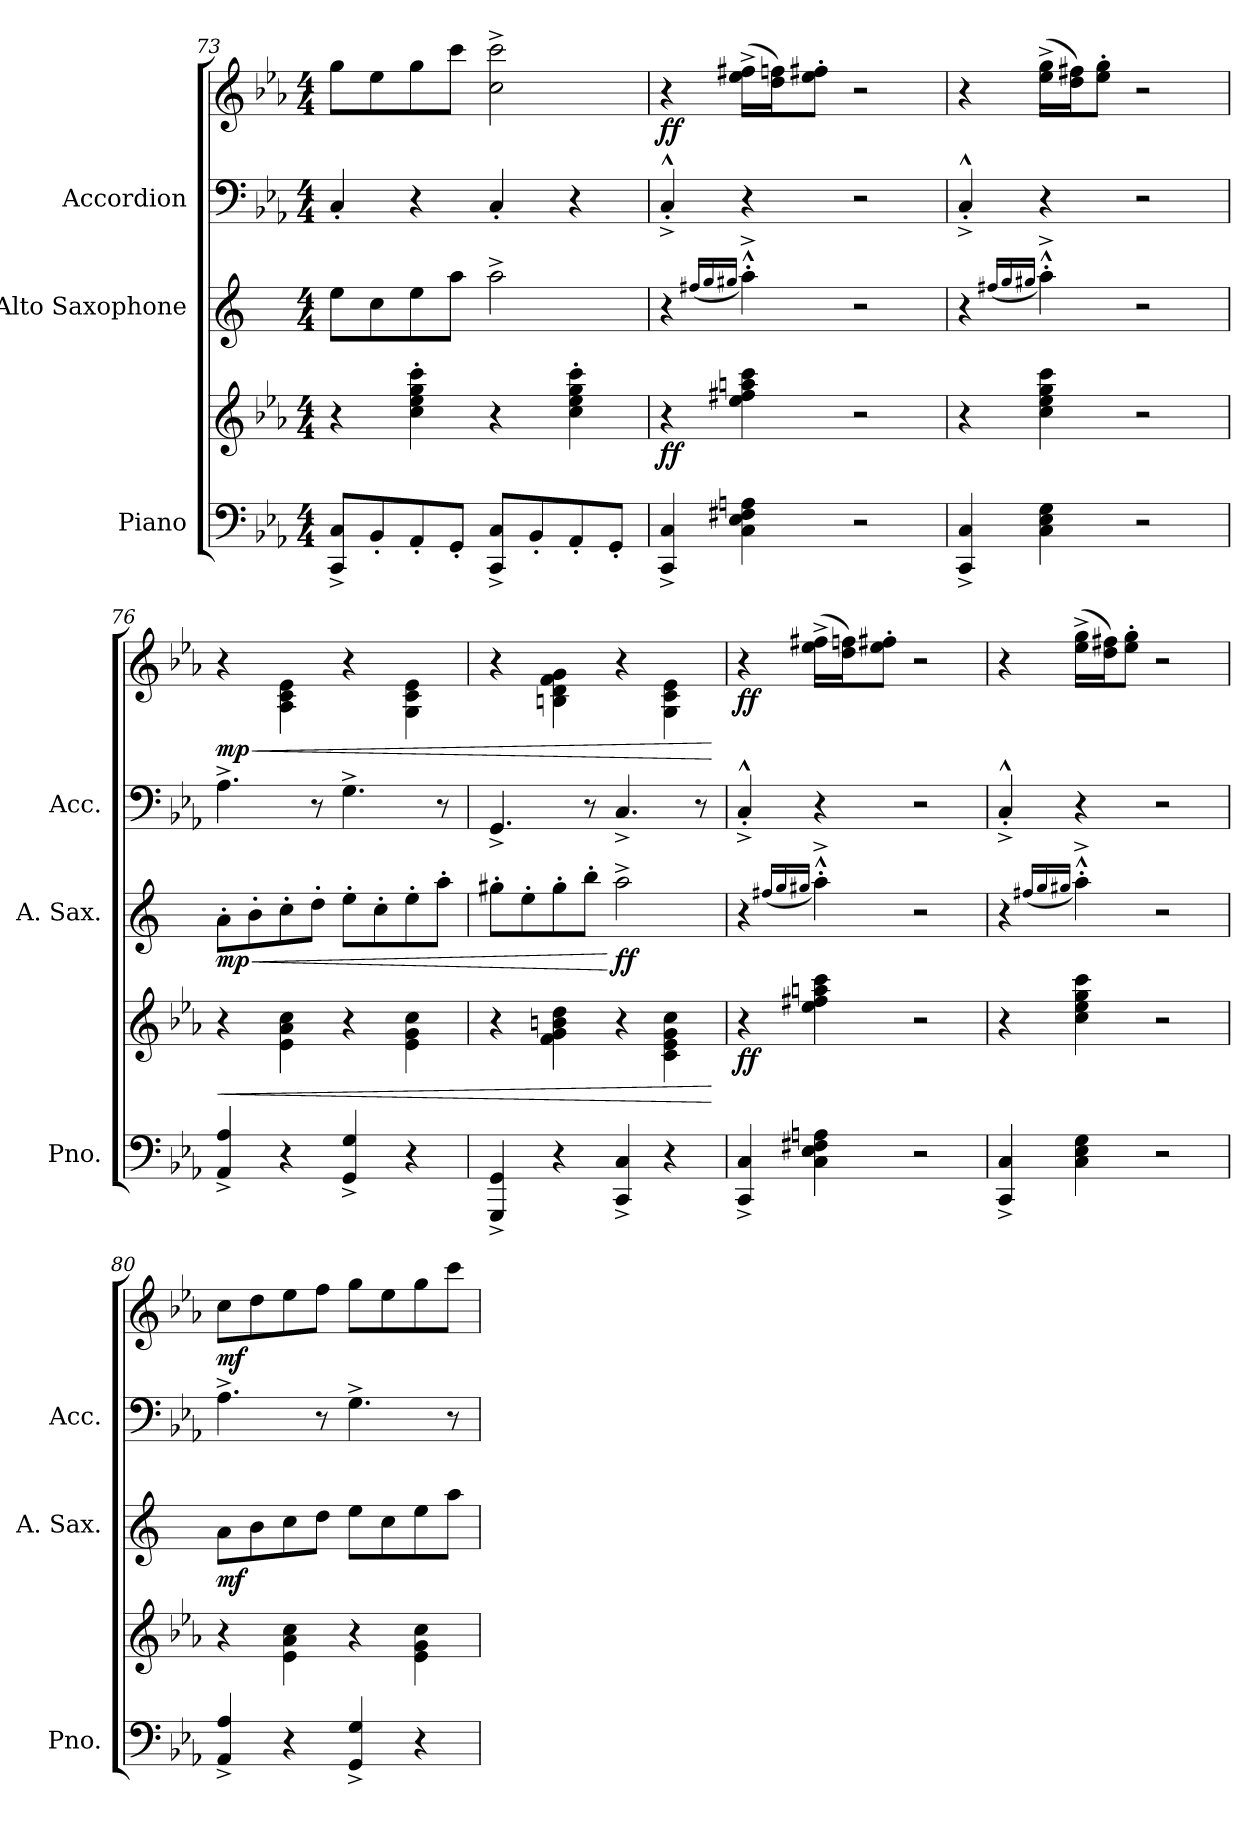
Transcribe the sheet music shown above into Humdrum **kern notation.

**kern	**kern	**dynam	**kern	**dynam	**kern	**kern	**dynam
*part3	*part3	*part3	*part2	*part2	*part1	*part1	*part1
*staff5	*staff4	*staff4/5	*staff3	*staff3	*staff2	*staff1	*staff1/2
*I"Piano	*	*	*I"Alto Saxophone	*	*I"Accordion	*	*
*I'Pno.	*	*	*I'A. Sax.	*	*I'Acc.	*	*
*clefF4	*clefG2	*	*clefG2	*	*clefF4	*clefG2	*
*	*	*	*ITrd5c9	*	*	*	*
*k[b-e-a-]	*k[b-e-a-]	*	*k[b-e-a-]	*	*k[b-e-a-]	*k[b-e-a-]	*
*M4/4	*M4/4	*	*M4/4	*	*M4/4	*M4/4	*
=73	=73	=73	=73	=73	=73	=73	=73
8CC/^ 8C/^L	4r	.	8g\L	.	4C'/	8gg\L	.
8BB-'/	.	.	8e-\	.	.	8ee-\	.
8AA-'/	4cc\' 4ee-\' 4gg\' 4ccc\'	.	8g\	.	4r	8gg\	.
8GG'/J	.	.	8cc\J	.	.	8ccc\J	.
8CC/^ 8C/^L	4r	.	2cc^\	.	4C'/	2cc\^ 2ccc\^	.
8BB-'/	.	.	.	.	.	.	.
8AA-'/	4cc\' 4ee-\' 4gg\' 4ccc\'	.	.	.	4r	.	.
8GG'/J	.	.	.	.	.	.	.
!!LO:LB:g=z
=74	=74	=74	=74	=74	=74	=74	=74
*	*	*	*	*	*	*MM200	*
!	!	!LO:DY:b	!	!	!	!	!LO:DY:b
4CC/^ 4C/^	4r	ff	4r	.	4C'^^^/	4r	ff
.	.	.	(<16qan/LL	.	.	.	.
.	.	.	16qb-/	.	.	.	.
.	.	.	16qbn/JJ	.	.	.	.
4C\ 4E-\ 4F#X\ 4An\	4ee-\ 4ff#X\ 4aan\ 4ccc\	.	4cc'^^^\)	.	4r	(>16ee-\^ 16ff#X\^LL	.
.	.	.	.	.	.	16dd\ 16ffn\J)	.
.	.	.	.	.	.	8ee-\' 8ff#X\'J	.
2r	2r	.	2r	.	2r	2r	.
=75	=75	=75	=75	=75	=75	=75	=75
4CC/^ 4C/^	4r	.	4r	.	4C'^^^/	4r	.
.	.	.	(<16qan/LL	.	.	.	.
.	.	.	16qb-/	.	.	.	.
.	.	.	16qbn/JJ	.	.	.	.
4C\ 4E-\ 4G\	4cc\ 4ee-\ 4gg\ 4ccc\	.	4cc'^^^\)	.	4r	(>16ee-\^ 16gg\^LL	.
.	.	.	.	.	.	16dd\ 16ff#X\J)	.
.	.	.	.	.	.	8ee-\' 8gg\'J	.
2r	2r	.	2r	.	2r	2r	.
=76	=76	=76	=76	=76	=76	=76	=76
!	!	!LO:HP:b	!	!LO:HP:b	!	!	!LO:HP:b
!	!	!LO:DY:n=1:b=2	!	!	!	!	!
!	!	!LO:DY:n=2:b	!	!LO:DY:n=1:b	!	!	!LO:DY:n=1:b
4AA-/^ 4A-/^	4r	< mp mp	8c'\L	< mp	4.A-^\	4r	< mp
.	.	.	8d'\	.	.	.	.
4r	4e-\ 4a-\ 4cc\	.	8e-'\	.	.	4A-\ 4c\ 4e-\	.
.	.	.	8f'\J	.	8r	.	.
4GG/^ 4G/^	4r	.	8g'\L	.	4.G^\	4r	.
.	.	.	8e-'\	.	.	.	.
4r	4e-\ 4g\ 4cc\	.	8g'\	.	.	4G\ 4c\ 4e-\	.
.	.	.	8cc'\J	.	8r	.	.
=77	=77	=77	=77	=77	=77	=77	=77
4GGG/^ 4GG/^	4r	.	8bn'\L	.	4.GG^/	4r	.
.	.	.	8g'\	.	.	.	.
4r	4f\ 4g\ 4bn\ 4dd\	.	8b'\	.	.	4Bn\ 4d\ 4f\ 4g\	.
.	.	.	8dd'\J	.	8r	.	.
!	!	!	!	!LO:DY:n=1:b	!	!	!
4CC/^ 4C/^	4r	.	2cc^\	[ ff	4.C^/	4r	.
4r	4c\ 4e-\ 4g\ 4cc\	.	.	.	.	4G\ 4c\ 4e-\	.
.	.	.	.	.	8r	.	.
.	.	[	.	.	.	.	[
!!LO:PB:g=z
=78	=78	=78	=78	=78	=78	=78	=78
!	!	!LO:DY:b	!	!	!	!	!LO:DY:b
4CC/^ 4C/^	4r	ff	4r	.	4C'^^^/	4r	ff
.	.	.	(<16qan/LL	.	.	.	.
.	.	.	16qb-/	.	.	.	.
.	.	.	16qbn/JJ	.	.	.	.
4C\ 4E-\ 4F#X\ 4An\	4ee-\ 4ff#X\ 4aan\ 4ccc\	.	4cc'^^^\)	.	4r	(>16ee-\^ 16ff#X\^LL	.
.	.	.	.	.	.	16dd\ 16ffn\J)	.
.	.	.	.	.	.	8ee-\' 8ff#X\'J	.
2r	2r	.	2r	.	2r	2r	.
=79	=79	=79	=79	=79	=79	=79	=79
4CC/^ 4C/^	4r	.	4r	.	4C'^^^/	4r	.
.	.	.	(<16qan/LL	.	.	.	.
.	.	.	16qb-/	.	.	.	.
.	.	.	16qbn/JJ	.	.	.	.
4C\ 4E-\ 4G\	4cc\ 4ee-\ 4gg\ 4ccc\	.	4cc'^^^\)	.	4r	(>16ee-\^ 16gg\^LL	.
.	.	.	.	.	.	16dd\ 16ff#X\J)	.
.	.	.	.	.	.	8ee-\' 8gg\'J	.
2r	2r	.	2r	.	2r	2r	.
=80	=80	=80	=80	=80	=80	=80	=80
!	!	!LO:DY:b=2	!	!	!	!	!
!	!	!LO:DY:n=1:b	!	!LO:DY:b	!	!	!LO:DY:b
4AA-/^ 4A-/^	4r	mp mf	8c\L	mf	4.A-^\	8cc\L	mf
.	.	.	8d\	.	.	8dd\	.
4r	4e-\ 4a-\ 4cc\	.	8e-\	.	.	8ee-\	.
.	.	.	8f\J	.	8r	8ff\J	.
4GG/^ 4G/^	4r	.	8g\L	.	4.G^\	8gg\L	.
.	.	.	8e-\	.	.	8ee-\	.
4r	4e-\ 4g\ 4cc\	.	8g\	.	.	8gg\	.
.	.	.	8cc\J	.	8r	8ccc\J	.
=	=	=	=	=	=	=	=
*-	*-	*-	*-	*-	*-	*-	*-
